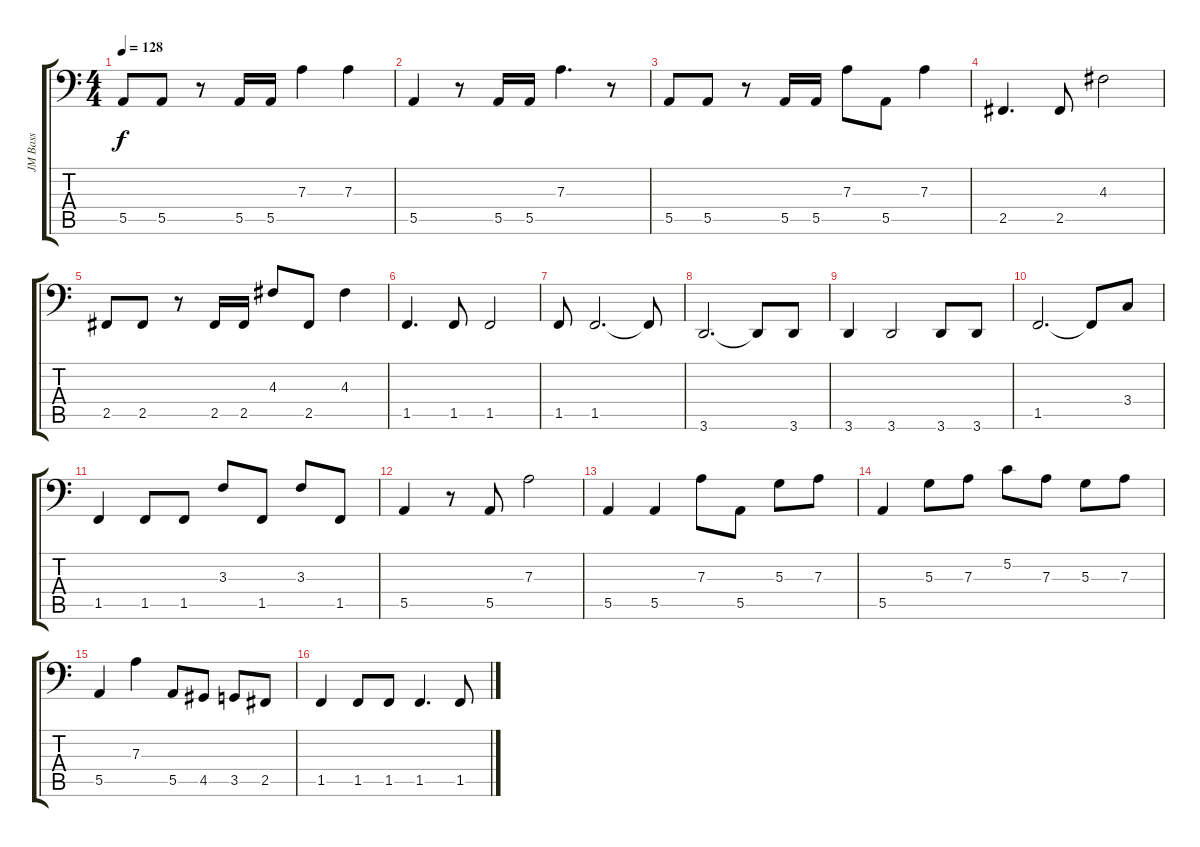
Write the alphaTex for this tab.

\track ("JM Bass" "JM Bass") {instrument electricbassfinger}
\staff {score tabs}
\tuning (C3 G2 D2 A1 E1 B0) {hide}
\ts (4 4)
\tempo 128
\clef f4
\ks c
5.5.8{dy f} 5.5.8 r.8 5.5.16 5.5.16 7.3.4 7.3.4 |
5.5.4 r.8 5.5.16 5.5.16 7.3.4{d} r.8 |
5.5.8 5.5.8 r.8 5.5.16 5.5.16 7.3.8 5.5.8 7.3.4 |
2.5.4{d} 2.5.8 4.3.2 |
2.5.8 2.5.8 r.8 2.5.16 2.5.16 4.3.8 2.5.8 4.3.4 |
1.5.4{d} 1.5.8 1.5.2 |
1.5.8 1.5.2{d} 1.5{t}.8 |
3.6.2{d} 3.6{t}.8 3.6.8 |
3.6.4 3.6.2 3.6.8 3.6.8 |
1.5.2{d} 1.5{t}.8 3.4.8 |
1.5.4 1.5.8 1.5.8 3.3.8 1.5.8 3.3.8 1.5.8 |
5.5.4 r.8 5.5.8 7.3.2 |
5.5.4 5.5.4 7.3.8 5.5.8 5.3.8 7.3.8 |
5.5.4 5.3.8 7.3.8 5.2.8 7.3.8 5.3.8 7.3.8 |
5.5.4 7.3.4 5.5.8 4.5.8 3.5.8 2.5.8 |
1.5.4 1.5.8 1.5.8 1.5.4{d} 1.5.8
